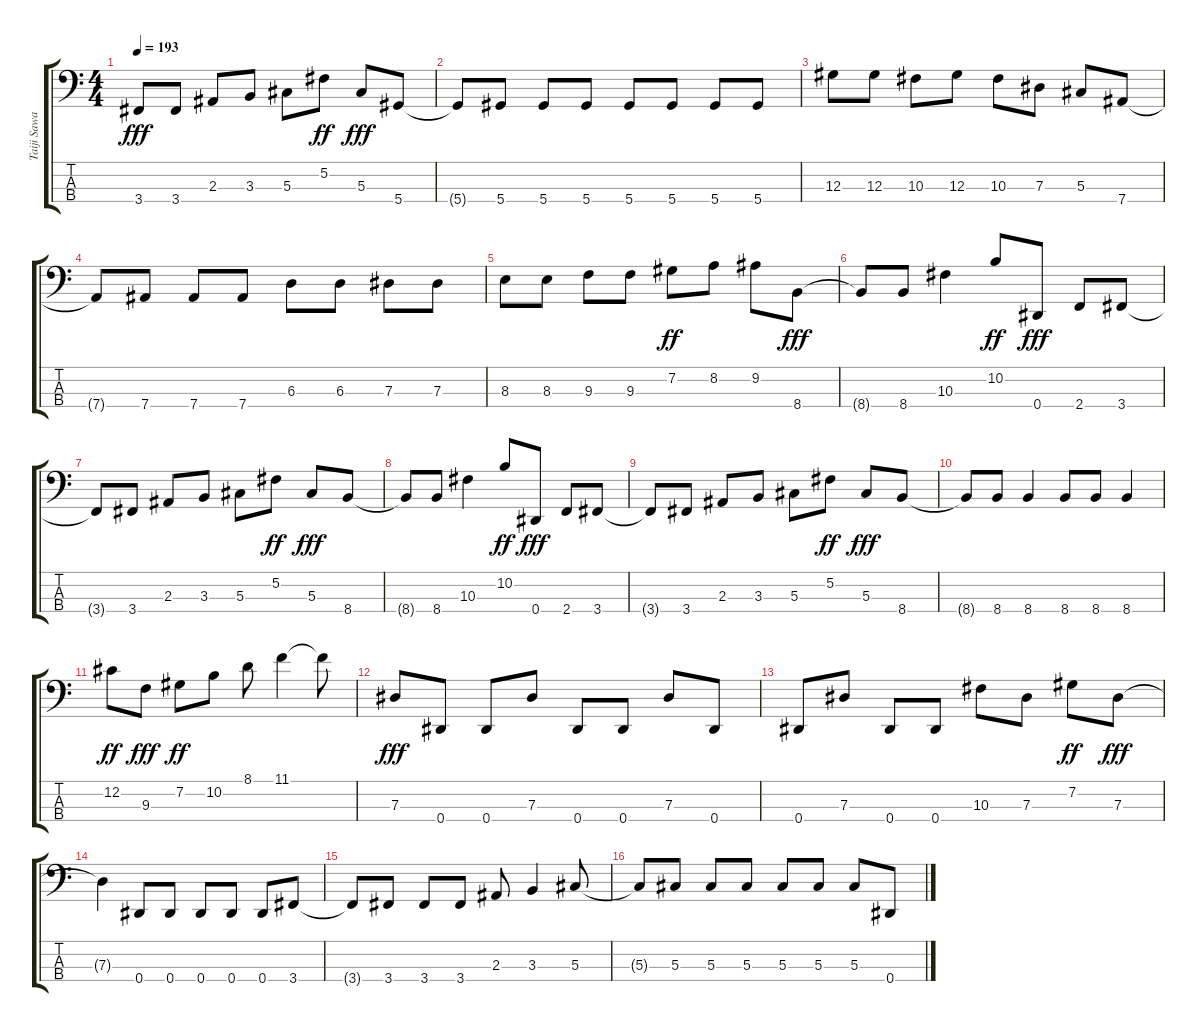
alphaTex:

\track ("Taiji Sawada (Taiji)" "Taiji Sawa") {instrument electricbasspick}
\staff {score tabs}
\tuning (Gb2 Db2 Ab1 Eb1) {hide}
\ts (4 4)
\tempo 193
\clef f4
\ks c
3.4{t}.8{dy fff} 3.4.8 2.3.8 3.3.8 5.3.8 5.2.8{dy ff} 5.3.8{dy fff} 5.4.8 |
5.4{t}.8 5.4.8 5.4.8 5.4.8 5.4.8 5.4.8 5.4.8 5.4.8 |
12.3.8 12.3.8 10.3.8 12.3.8 10.3.8 7.3.8 5.3.8 7.4.8 |
7.4{t}.8 7.4.8 7.4.8 7.4.8 6.3.8 6.3.8 7.3.8 7.3.8 |
8.3.8 8.3.8 9.3.8 9.3.8 7.2.8{dy ff} 8.2.8 9.2.8 8.4.8{dy fff} |
8.4{t}.8 8.4.8 10.3.4 10.2.8{dy ff} 0.4.8{dy fff} 2.4.8 3.4.8 |
3.4{t}.8 3.4.8 2.3.8 3.3.8 5.3.8 5.2.8{dy ff} 5.3.8{dy fff} 8.4.8 |
8.4{t}.8 8.4.8 10.3.4 10.2.8{dy ff} 0.4.8{dy fff} 2.4.8 3.4.8 |
3.4{t}.8 3.4.8 2.3.8 3.3.8 5.3.8 5.2.8{dy ff} 5.3.8{dy fff} 8.4.8 |
8.4{t}.8 8.4.8 8.4.4 8.4.8 8.4.8 8.4.4 |
12.2.8{dy ff} 9.3.8{dy fff} 7.2.8{dy ff} 10.2.8 8.1.8 11.1.4 11.1{t}.8 |
7.3.8{dy fff} 0.4.8 0.4.8 7.3.8 0.4.8 0.4.8 7.3.8 0.4.8 |
0.4.8 7.3.8 0.4.8 0.4.8 10.3.8 7.3.8 7.2.8{dy ff} 7.3.8{dy fff} |
7.3{t}.4 0.4.8 0.4.8 0.4.8 0.4.8 0.4.8 3.4.8 |
3.4{t}.8 3.4.8 3.4.8 3.4.8 2.3.8 3.3.4 5.3.8 |
5.3{t}.8 5.3.8 5.3.8 5.3.8 5.3.8 5.3.8 5.3.8 0.4.8
